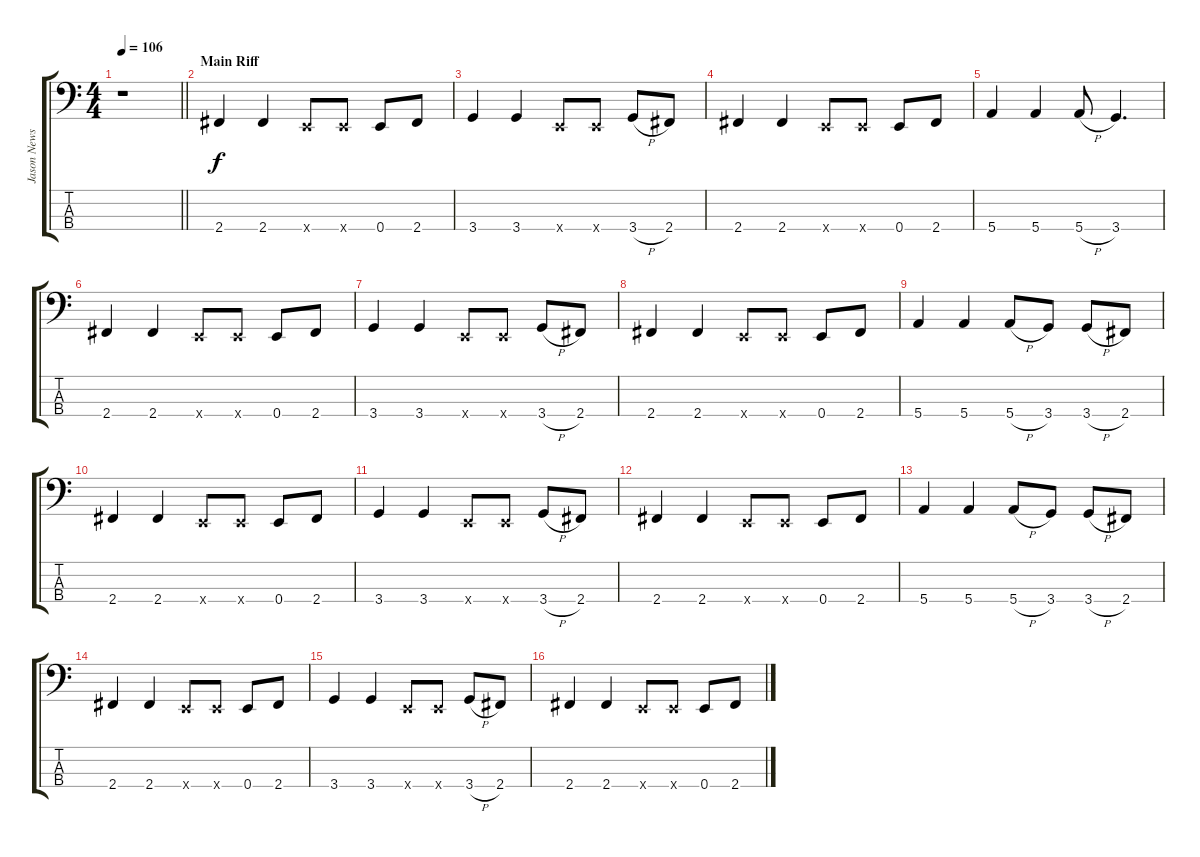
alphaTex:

\track ("Jason Newsted [Bass]" "Jason News") {instrument electricbassfinger}
\staff {score tabs}
\tuning (G2 D2 A1 E1) {hide}
\ts (4 4)
\tempo 106
\clef f4
\barLineRight lightlight
\ks c
r.1{dy f} |
\section ("" "Main Riff")
2.4.4 2.4.4 0.4{x}.8 0.4{x}.8 0.4.8 2.4.8 |
3.4.4 3.4.4 0.4{x}.8 0.4{x}.8 3.4{h}.8 2.4.8 |
2.4.4 2.4.4 0.4{x}.8 0.4{x}.8 0.4.8 2.4.8 |
5.4.4 5.4.4 5.4{h}.8 3.4.4{d} |
2.4.4 2.4.4 0.4{x}.8 0.4{x}.8 0.4.8 2.4.8 |
3.4.4 3.4.4 0.4{x}.8 0.4{x}.8 3.4{h}.8 2.4.8 |
2.4.4 2.4.4 0.4{x}.8 0.4{x}.8 0.4.8 2.4.8 |
5.4.4 5.4.4 5.4{h}.8 3.4.8 3.4{h}.8 2.4.8 |
2.4.4 2.4.4 0.4{x}.8 0.4{x}.8 0.4.8 2.4.8 |
3.4.4 3.4.4 0.4{x}.8 0.4{x}.8 3.4{h}.8 2.4.8 |
2.4.4 2.4.4 0.4{x}.8 0.4{x}.8 0.4.8 2.4.8 |
5.4.4 5.4.4 5.4{h}.8 3.4.8 3.4{h}.8 2.4.8 |
2.4.4 2.4.4 0.4{x}.8 0.4{x}.8 0.4.8 2.4.8 |
3.4.4 3.4.4 0.4{x}.8 0.4{x}.8 3.4{h}.8 2.4.8 |
2.4.4 2.4.4 0.4{x}.8 0.4{x}.8 0.4.8 2.4.8
